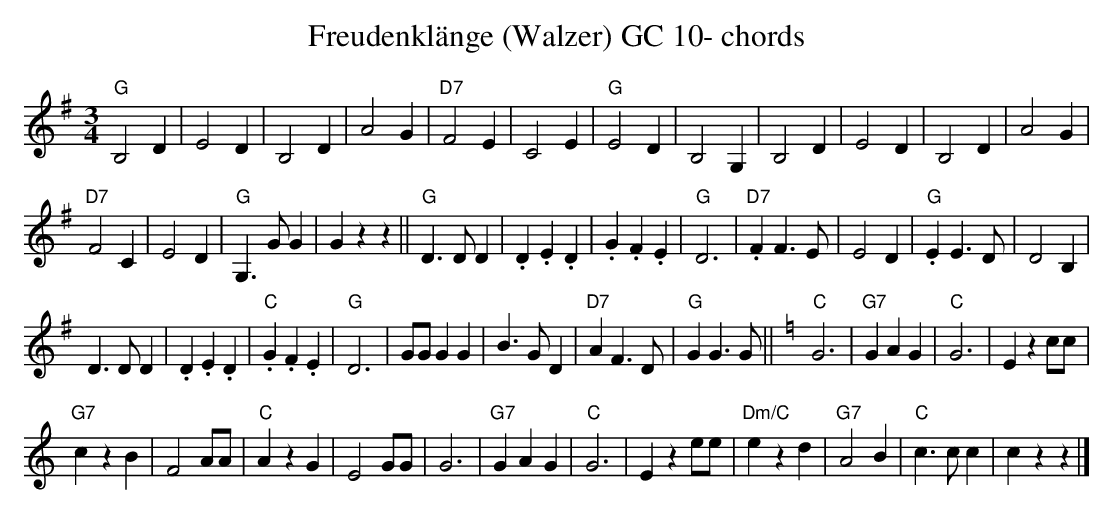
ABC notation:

X:1
T:Freudenklänge (Walzer) GC 10- chords
M:3/4
L:1/4
K:G%%MIDI gchordon
"G"B,2D | E2D | B,2D | A2G | "D7"F2E | C2E | "G"E2D | B,2G, | B,2D | E2D | B,2D | A2G |
"D7"F2C | E2D | "G"G,>GG | Gzz || "G"D>DD | .D.E.D | .G.F.E | "G"D3 | "D7".FF>E | E2D | "G".EE>D | D2B, |
D>DD | .D.E.D | "C".G.F.E | "G"D3 | G/2G/2GG | B>GD | "D7"AF>D | "G"GG>G || [K:C] "C"G3 | "G7"GAG | "C"G3 | Ezc/2c/2 |
"G7"czB | F2A/2A/2 | "C"AzG | E2G/2G/2 | G3 | "G7"GAG | "C"G3 | Eze/2e/2 | "Dm/C"ezd | "G7"A2B | "C"c>cc | czz |]
